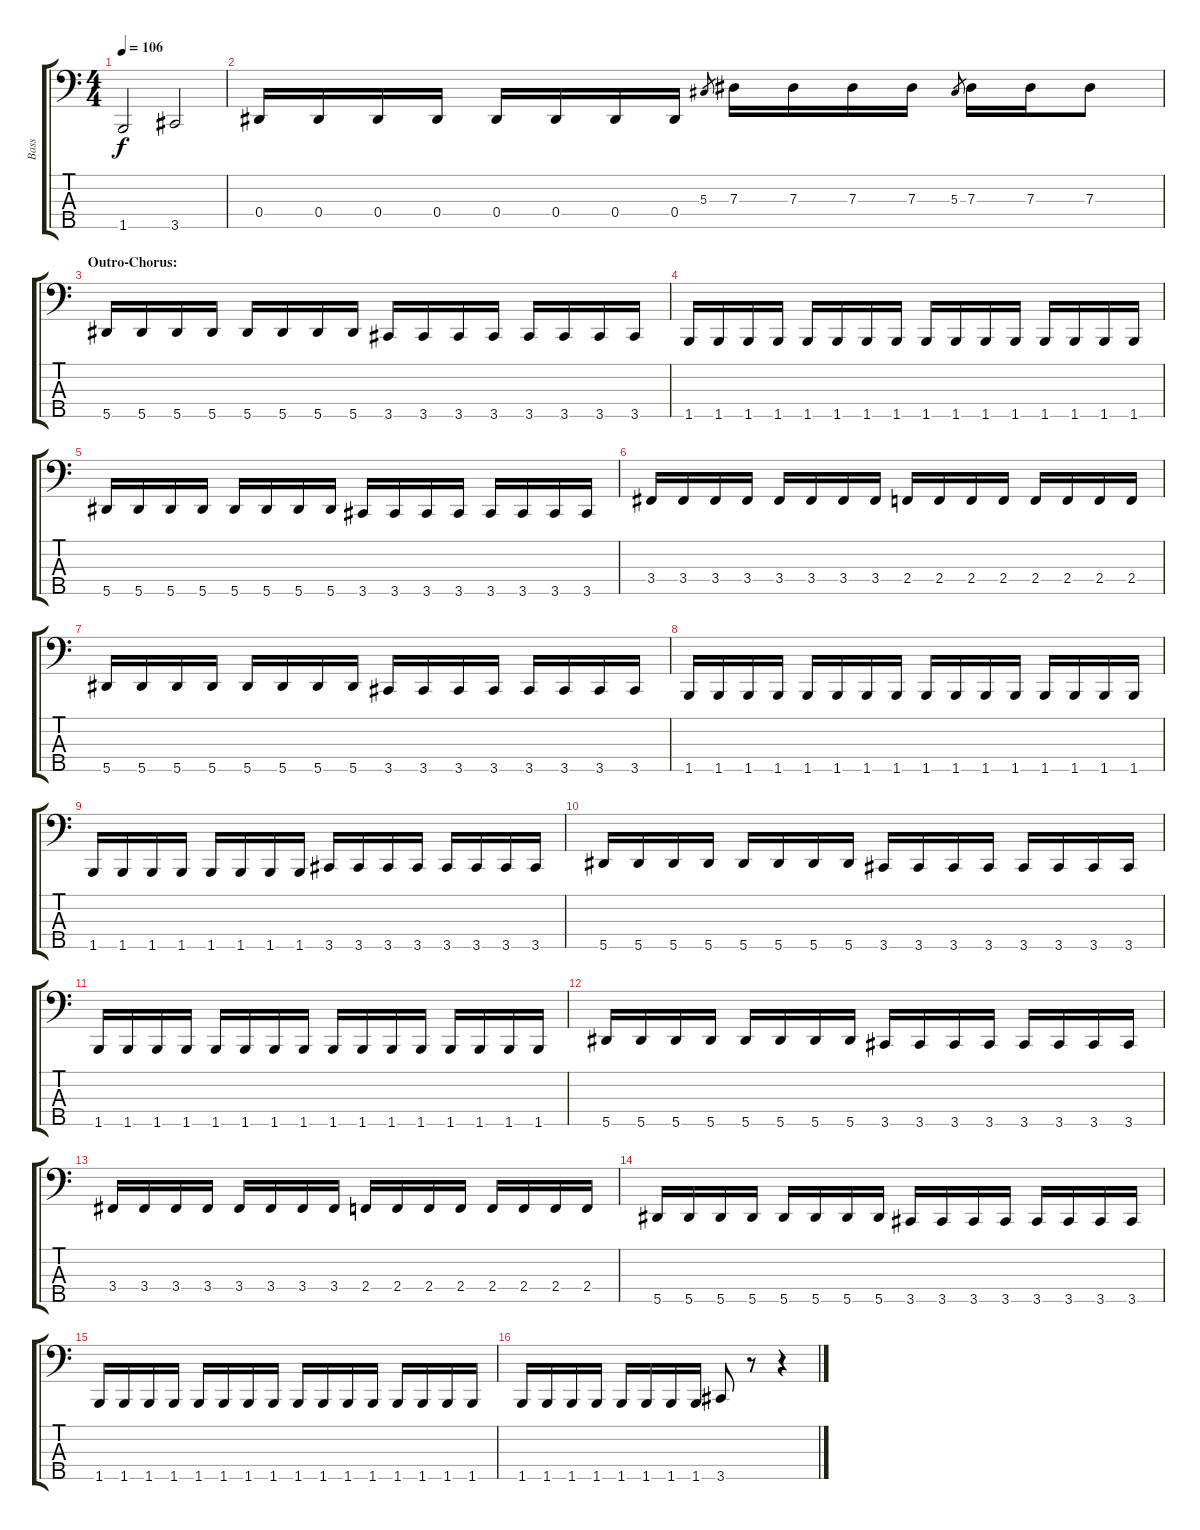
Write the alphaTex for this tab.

\track ("Bass" "Bass") {instrument slapbass2}
\staff {score tabs}
\tuning (Gb2 Db2 Ab1 Eb1 Bb0) {hide}
\ts (4 4)
\tempo 106
\clef f4
\ks c
1.5.2{dy f} 3.5.2 |
0.4.16 0.4.16 0.4.16 0.4.16 0.4.16 0.4.16 0.4.16 0.4.16 5.3.8{gr} 7.3.16 7.3.16 7.3.16 7.3.16 5.3.8{gr} 7.3.16 7.3.16 7.3.8 |
\section ("" "Outro-Chorus:")
5.5.16 5.5.16 5.5.16 5.5.16 5.5.16 5.5.16 5.5.16 5.5.16 3.5.16 3.5.16 3.5.16 3.5.16 3.5.16 3.5.16 3.5.16 3.5.16 |
1.5.16 1.5.16 1.5.16 1.5.16 1.5.16 1.5.16 1.5.16 1.5.16 1.5.16 1.5.16 1.5.16 1.5.16 1.5.16 1.5.16 1.5.16 1.5.16 |
5.5.16 5.5.16 5.5.16 5.5.16 5.5.16 5.5.16 5.5.16 5.5.16 3.5.16 3.5.16 3.5.16 3.5.16 3.5.16 3.5.16 3.5.16 3.5.16 |
3.4.16 3.4.16 3.4.16 3.4.16 3.4.16 3.4.16 3.4.16 3.4.16 2.4.16 2.4.16 2.4.16 2.4.16 2.4.16 2.4.16 2.4.16 2.4.16 |
5.5.16 5.5.16 5.5.16 5.5.16 5.5.16 5.5.16 5.5.16 5.5.16 3.5.16 3.5.16 3.5.16 3.5.16 3.5.16 3.5.16 3.5.16 3.5.16 |
1.5.16 1.5.16 1.5.16 1.5.16 1.5.16 1.5.16 1.5.16 1.5.16 1.5.16 1.5.16 1.5.16 1.5.16 1.5.16 1.5.16 1.5.16 1.5.16 |
1.5.16 1.5.16 1.5.16 1.5.16 1.5.16 1.5.16 1.5.16 1.5.16 3.5.16 3.5.16 3.5.16 3.5.16 3.5.16 3.5.16 3.5.16 3.5.16 |
5.5.16 5.5.16 5.5.16 5.5.16 5.5.16 5.5.16 5.5.16 5.5.16 3.5.16 3.5.16 3.5.16 3.5.16 3.5.16 3.5.16 3.5.16 3.5.16 |
1.5.16 1.5.16 1.5.16 1.5.16 1.5.16 1.5.16 1.5.16 1.5.16 1.5.16 1.5.16 1.5.16 1.5.16 1.5.16 1.5.16 1.5.16 1.5.16 |
5.5.16 5.5.16 5.5.16 5.5.16 5.5.16 5.5.16 5.5.16 5.5.16 3.5.16 3.5.16 3.5.16 3.5.16 3.5.16 3.5.16 3.5.16 3.5.16 |
3.4.16 3.4.16 3.4.16 3.4.16 3.4.16 3.4.16 3.4.16 3.4.16 2.4.16 2.4.16 2.4.16 2.4.16 2.4.16 2.4.16 2.4.16 2.4.16 |
5.5.16 5.5.16 5.5.16 5.5.16 5.5.16 5.5.16 5.5.16 5.5.16 3.5.16 3.5.16 3.5.16 3.5.16 3.5.16 3.5.16 3.5.16 3.5.16 |
1.5.16 1.5.16 1.5.16 1.5.16 1.5.16 1.5.16 1.5.16 1.5.16 1.5.16 1.5.16 1.5.16 1.5.16 1.5.16 1.5.16 1.5.16 1.5.16 |
1.5.16 1.5.16 1.5.16 1.5.16 1.5.16 1.5.16 1.5.16 1.5.16 3.5.8 r.8 r.4
